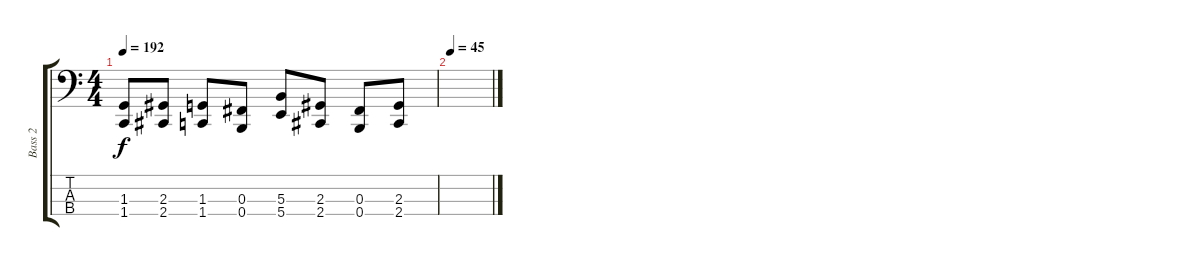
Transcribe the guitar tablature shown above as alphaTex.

\track ("Bass 2" "Bass 2") {instrument electricbasspick}
\staff {score tabs}
\tuning (E2 B1 Gb1 B0) {hide}
\ts (4 4)
\tempo 192
\clef f4
\ks c
(1.3 1.4).8{dy f} (2.3 2.4).8 (1.3 1.4).8 (0.3 0.4).8 (5.3 5.4).8 (2.3 2.4).8 (0.3 0.4).8 (2.3 2.4).8 |
\tempo 45
